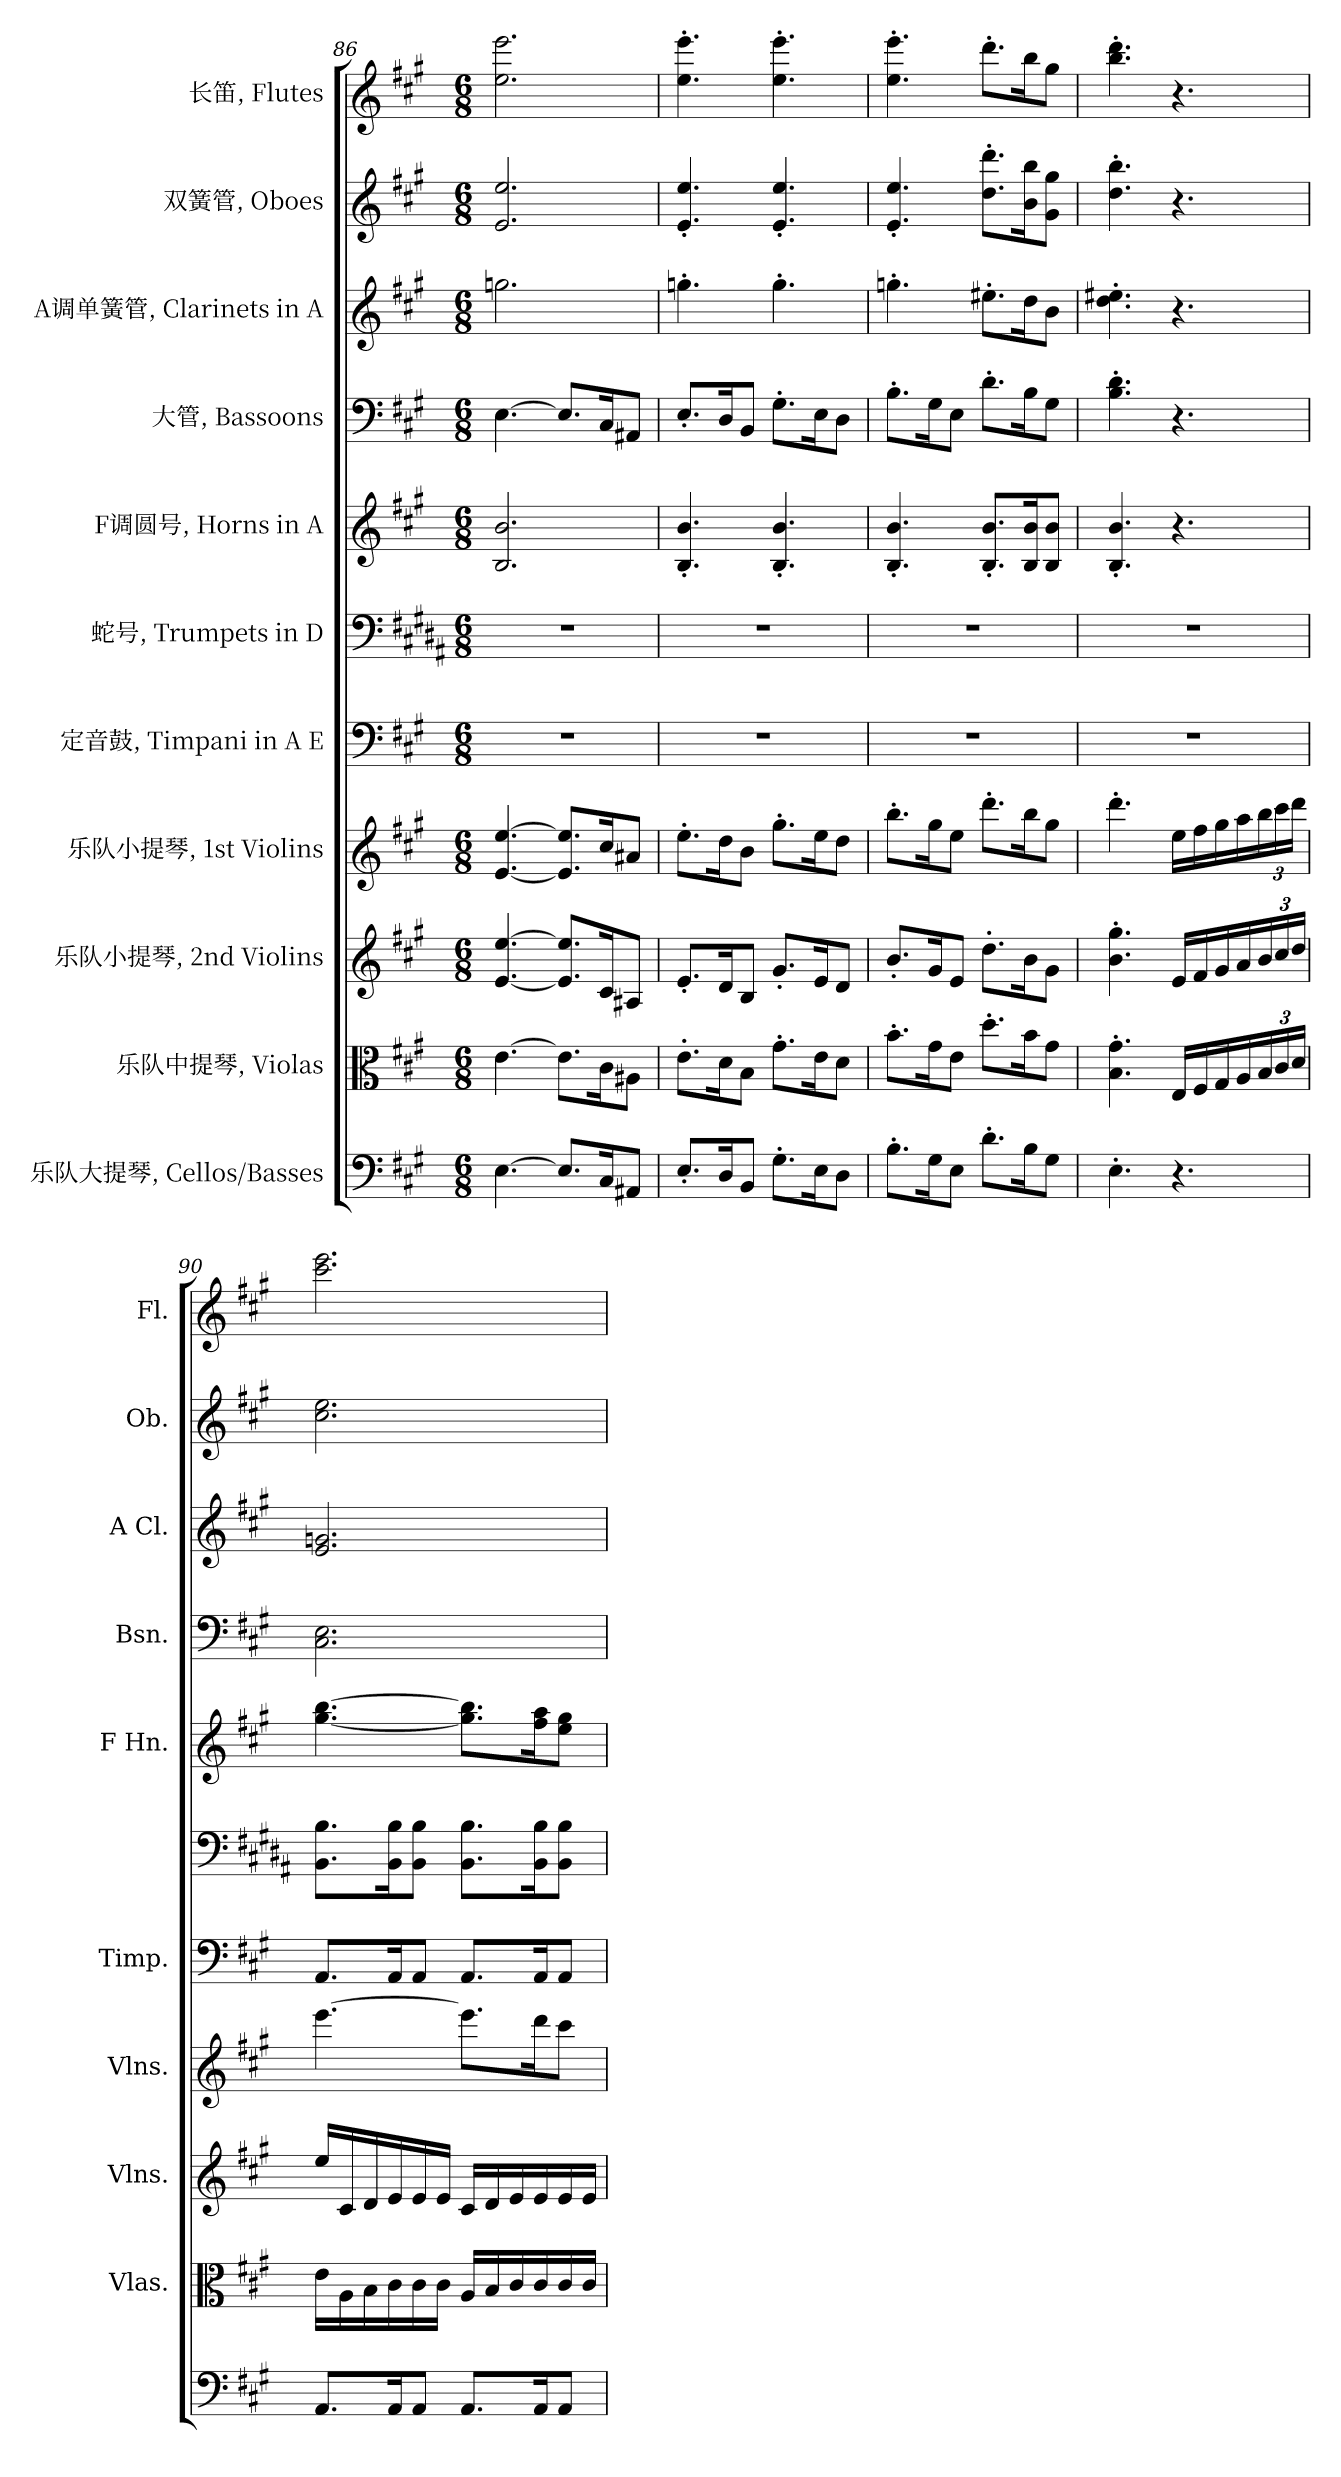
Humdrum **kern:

**kern	**kern	**kern	**kern	**kern	**kern	**kern	**kern	**kern	**kern	**kern
*part11	*part10	*part9	*part8	*part7	*part6	*part5	*part4	*part3	*part2	*part1
*staff11	*staff10	*staff9	*staff8	*staff7	*staff6	*staff5	*staff4	*staff3	*staff2	*staff1
*I"乐队大提琴, Cellos/Basses	*I"乐队中提琴, Violas	*I"乐队小提琴, 2nd Violins	*I"乐队小提琴, 1st Violins	*I"定音鼓, Timpani in A E	*I"蛇号, Trumpets in D	*I"F调圆号, Horns in A	*I"大管, Bassoons	*I"A调单簧管, Clarinets in A	*I"双簧管, Oboes	*I"长笛, Flutes
*	*I'Vlas.	*I'Vlns.	*I'Vlns.	*I'Timp.	*	*I'F Hn.	*I'Bsn.	*I'A Cl.	*I'Ob.	*I'Fl.
*clefF4	*clefC3	*clefG2	*clefG2	*clefF4	*clefF4	*clefG2	*clefF4	*clefG2	*clefG2	*clefG2
*	*	*	*	*	*ITrd1c2	*ITrd4c7	*	*ITrd2c3	*	*
*k[f#c#g#]	*k[f#c#g#]	*k[f#c#g#]	*k[f#c#g#]	*k[f#c#g#]	*k[f#c#g#]	*k[f#c#]	*k[f#c#g#]	*k[f#c#g#d#a#e#]	*k[f#c#g#]	*k[f#c#g#]
*M6/8	*M6/8	*M6/8	*M6/8	*M6/8	*M6/8	*M6/8	*M6/8	*M6/8	*M6/8	*M6/8
=86	=86	=86	=86	=86	=86	=86	=86	=86	=86	=86
[4.E\	[4.e\	[4.e/ [4.ee/	[4.e/ [4.ee/	2.r	2.r	2.E/ 2.e/	[4.E\	2.een\	2.e/ 2.ee/	2.ee\ 2.eee\
8.E/L]	8.e\L]	8.e/] 8.ee/]L	8.e/] 8.ee/]L	.	.	.	8.E/L]	.	.	.
16C#/K	16c#\K	16c#/K	16cc#/K	.	.	.	16C#/K	.	.	.
8AA#X/J	8A#X\J	8A#X/J	8a#X/J	.	.	.	8AA#X/J	.	.	.
=87	=87	=87	=87	=87	=87	=87	=87	=87	=87	=87
8.E'/L	8.e'\L	8.e'/L	8.ee'\L	2.r	2.r	4.E/' 4.e/'	8.E'/L	4.een'\	4.e/' 4.ee/'	4.ee\' 4.eee\'
16D/K	16d\K	16d/K	16dd\K	.	.	.	16D/K	.	.	.
8BB/J	8B\J	8B/J	8b\J	.	.	.	8BB/J	.	.	.
8.G#'\L	8.g#'\L	8.g#'/L	8.gg#'\L	.	.	4.E/' 4.e/'	8.G#'\L	4.ee'\	4.e/' 4.ee/'	4.ee\' 4.eee\'
16E\K	16e\K	16e/K	16ee\K	.	.	.	16E\K	.	.	.
8D\J	8d\J	8d/J	8dd\J	.	.	.	8D\J	.	.	.
!!LO:PB:g=z
=88	=88	=88	=88	=88	=88	=88	=88	=88	=88	=88
8.B'\L	8.b'\L	8.b'/L	8.bb'\L	2.r	2.r	4.E/' 4.e/'	8.B'\L	4.een'\	4.e/' 4.ee/'	4.ee\' 4.eee\'
16G#\K	16g#\K	16g#/K	16gg#\K	.	.	.	16G#\K	.	.	.
8E\J	8e\J	8e/J	8ee\J	.	.	.	8E\J	.	.	.
8.d'\L	8.dd'\L	8.dd'\L	8.ddd'\L	.	.	8.E/' 8.e/'L	8.d'\L	8.cc##X'\L	8.dd\' 8.ddd\'L	8.ddd'\L
16B\K	16b\K	16b\K	16bb\K	.	.	16E/ 16e/K	16B\K	16b\K	16b\ 16bb\K	16bb\K
8G#\J	8g#\J	8g#\J	8gg#\J	.	.	8E/ 8e/J	8G#\J	8g#\J	8g#\ 8gg#\J	8gg#\J
=89	=89	=89	=89	=89	=89	=89	=89	=89	=89	=89
*	*	*	*	*	*	*	*	*	*	*MM60
4.E'\	4.B\' 4.g#\'	4.b\' 4.gg#\'	4.ddd'\	2.r	2.r	4.E/' 4.e/'	4.B\' 4.d\'	4.b\' 4.cc##X\'	4.dd\' 4.bb\'	4.bb\' 4.ddd\'
*	*	*	*	*	*	*	*	*	*	*MM130
4.r	16E/LL	16e/LL	16ee\LL	.	.	4.r	4.r	4.r	4.r	4.r
.	16F#/	16f#/	16ff#\	.	.	.	.	.	.	.
.	16G#/	16g#/	16gg#\	.	.	.	.	.	.	.
.	16A/	16a/	16aa\	.	.	.	.	.	.	.
*	*Xbrackettup	*Xbrackettup	*Xbrackettup	*	*	*	*	*	*	*
.	24B/	24b/	24bb\	.	.	.	.	.	.	.
.	24c#/	24cc#/	24ccc#\	.	.	.	.	.	.	.
.	24d/JJ	24dd/JJ	24ddd\JJ	.	.	.	.	.	.	.
=90	=90	=90	=90	=90	=90	=90	=90	=90	=90	=90
8.AA/L	16e\LL	16ee/LL	[4.eee\	8.AA/L	8.AA\ 8.A\L	[4.cc#\ [4.ee\	2.C#\ 2.E\	2.c#/ 2.en/	2.cc#\ 2.ee\	2.ccc#\ 2.eee\
.	16A\	16c#/	.	.	.	.	.	.	.	.
.	16B\	16d/	.	.	.	.	.	.	.	.
16AA/K	16c#\	16e/	.	16AA/K	16AA\ 16A\K	.	.	.	.	.
8AA/J	16c#\	16e/	.	8AA/J	8AA\ 8A\J	.	.	.	.	.
.	16c#\JJ	16e/JJ	.	.	.	.	.	.	.	.
8.AA/L	16A/LL	16c#/LL	8.eee\L]	8.AA/L	8.AA\ 8.A\L	8.cc#\] 8.ee\]L	.	.	.	.
.	16B/	16d/	.	.	.	.	.	.	.	.
.	16c#/	16e/	.	.	.	.	.	.	.	.
16AA/K	16c#/	16e/	16ddd\K	16AA/K	16AA\ 16A\K	16b\ 16dd\K	.	.	.	.
8AA/J	16c#/	16e/	8ccc#\J	8AA/J	8AA\ 8A\J	8a\ 8cc#\J	.	.	.	.
.	16c#/JJ	16e/JJ	.	.	.	.	.	.	.	.
=	=	=	=	=	=	=	=	=	=	=
*-	*-	*-	*-	*-	*-	*-	*-	*-	*-	*-
